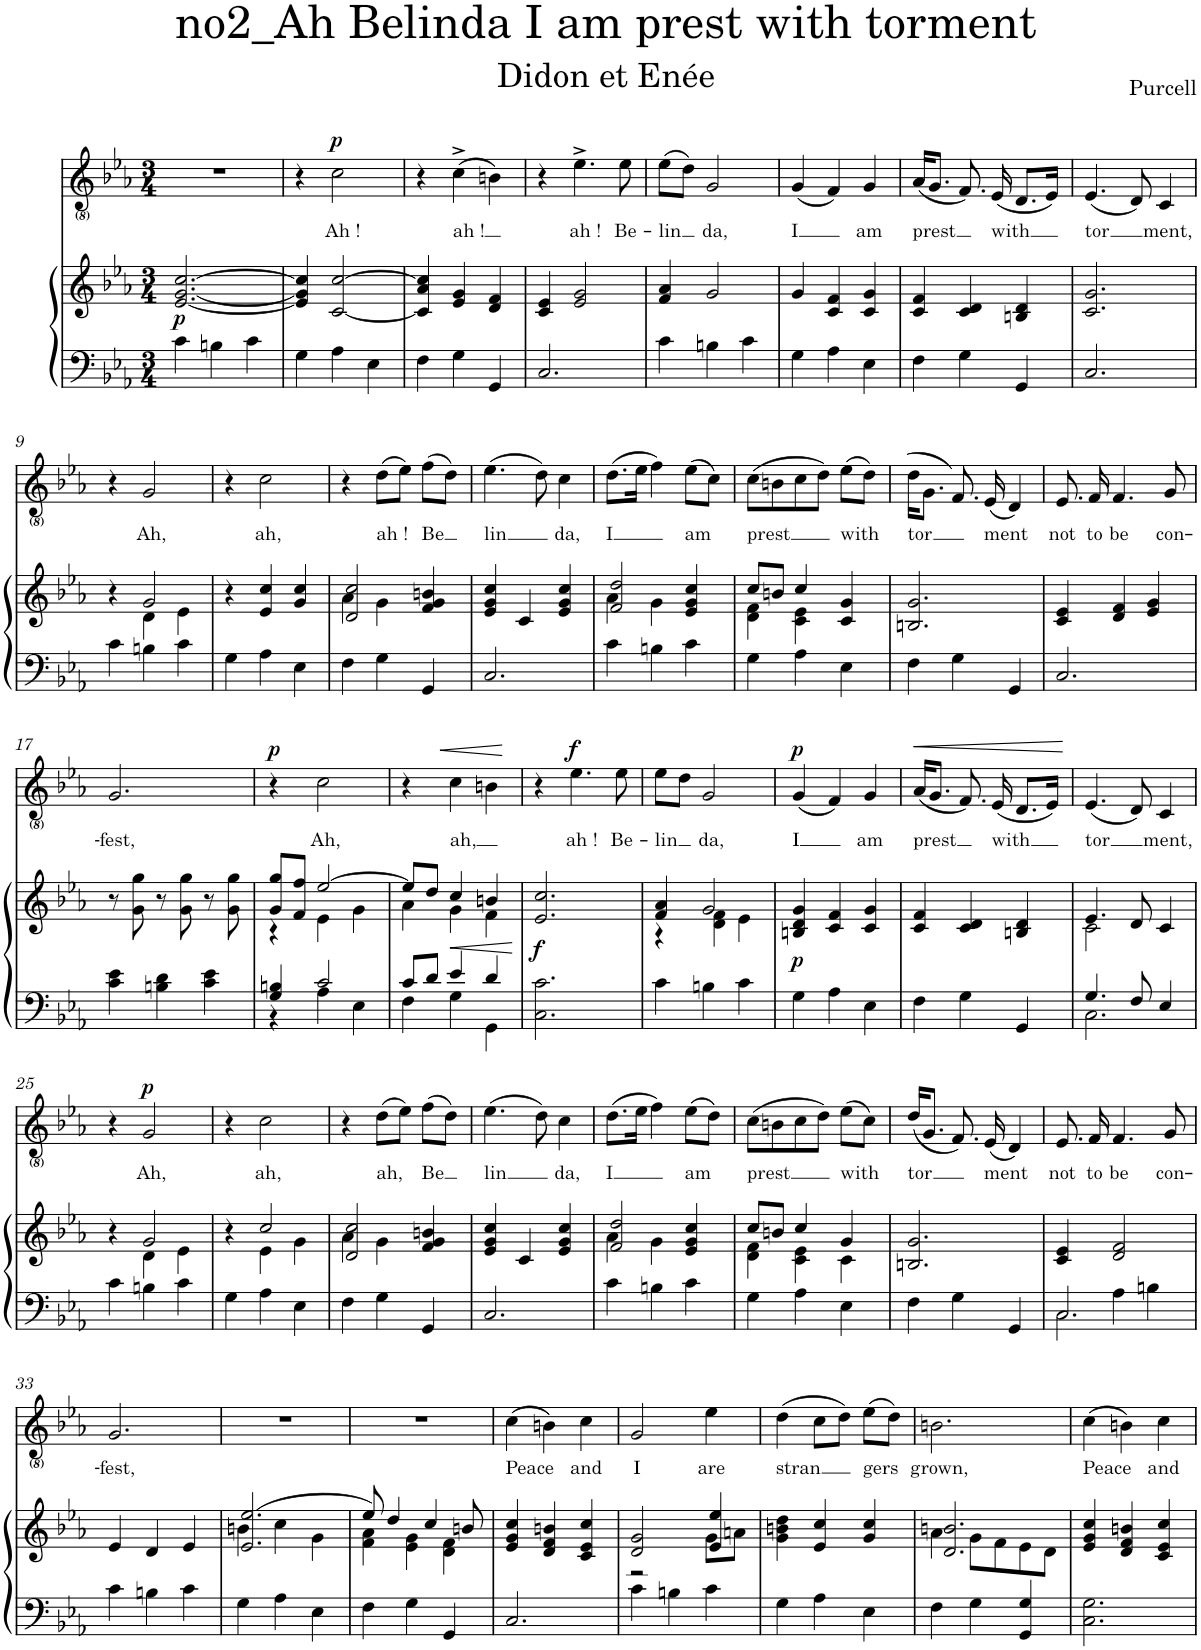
**kern	**kern	**dynam	**kern	**text	**dynam
*part2	*part2	*part2	*part1	*part1	*part1
*staff3	*staff2	*staff2/3	*staff1	*staff1	*staff1
*I"Piano	*	*	*I"Voice	*	*
*I'Pno	*	*	*I'V	*	*
*clefF4	*clefG2	*	*clefG2	*	*
*k[b-e-a-]	*k[b-e-a-]	*	*k[b-e-a-]	*	*
*M3/4	*M3/4	*	*M3/4	*	*
=1	=1	=1	=1	=1	=1
!	!	!LO:DY:b	!	!	!
4c\	[2.e-/ [2.g/ [2.cc/	p	2.r	.	.
4Bn\	.	.	.	.	.
4c\	.	.	.	.	.
=2	=2	=2	=2	=2	=2
4G\	4e-/] 4g/] 4cc/]	.	4r	.	.
!	!	!	!	!LO:LY:b	!LO:DY:a
4A-\	[2c/ [2cc/	.	2cc\	Ah !	p
4E-\	.	.	.	.	.
=3	=3	=3	=3	=3	=3
4F\	4c/] 4a-/ 4cc/]	.	4r	.	.
!	!	!	!	!LO:LY:b	!
4G\	4e-/ 4g/	.	(4cc^\	ah !	.
4GG/	4d/ 4f/	.	4bn\)	.	.
=4	=4	=4	=4	=4	=4
2.C/	4c/ 4e-/	.	4r	.	.
!	!	!	!	!LO:LY:b	!
.	2e-/ 2g/	.	4.ee-^\	ah !	.
!	!	!	!	!LO:LY:b	!
.	.	.	8ee-\	Be-	.
=5	=5	=5	=5	=5	=5
!	!	!	!	!LO:LY:b	!
4c\	4f/ 4a-/	.	(8ee-\L	-lin	.
.	.	.	8dd\J)	.	.
!	!	!	!	!LO:LY:b	!
4Bn\	2g/	.	2g/	da,	.
4c\	.	.	.	.	.
=6	=6	=6	=6	=6	=6
!	!	!	!	!LO:LY:b	!
4G\	4g/	.	(4g/	I	.
4A-\	4c/ 4f/	.	4f/)	.	.
!	!	!	!	!LO:LY:b	!
4E-\	4c/ 4g/	.	4g/	am	.
=7	=7	=7	=7	=7	=7
!	!	!	!	!LO:LY:b	!
4F\	4c/ 4f/	.	(16a-/KL	prest	.
.	.	.	8.g/J	.	.
4G\	4c/ 4d/	.	8.f/)	.	.
!	!	!	!	!LO:LY:b	!
.	.	.	(16e-/	with	.
4GG/	4Bn/ 4d/	.	8.d/L	.	.
.	.	.	16e-/Jk)	.	.
=8	=8	=8	=8	=8	=8
!	!	!	!	!LO:LY:b	!
2.C/	2.c/ 2.g/	.	(4.e-/	tor	.
.	.	.	8d/)	.	.
!	!	!	!	!LO:LY:b	!
.	.	.	4c/	ment,	.
!!LO:LB:g=z
=9	=9	=9	=9	=9	=9
*	*^	*	*	*	*
4c\	4r	4ryy	.	4r	.	.
!	!	!	!	!	!LO:LY:b	!
4Bn\	2g/	4d\	.	2g/	Ah,	.
4c\	.	4e-\	.	.	.	.
*	*v	*v	*	*	*	*
=10	=10	=10	=10	=10	=10
4G\	4r	.	4r	.	.
!	!	!	!	!LO:LY:b	!
4A-\	4e-/ 4cc/	.	2cc\	ah,	.
4E-\	4g/ 4cc/	.	.	.	.
=11	=11	=11	=11	=11	=11
*	*^	*	*	*	*
4F\	2d/ 2cc/	4a-\	.	4r	.	.
!	!	!	!	!	!LO:LY:b	!
4G\	.	4g\	.	(8dd\L	ah !	.
.	.	.	.	8ee-\J)	.	.
!	!	!	!	!	!LO:LY:b	!
4GG/	4f/ 4g/ 4bn/	4ryy	.	(8ff\L	Be	.
.	.	.	.	8dd\J)	.	.
*	*v	*v	*	*	*	*
=12	=12	=12	=12	=12	=12
!	!	!	!	!LO:LY:b	!
2.C/	4e-/ 4g/ 4cc/	.	(4.ee-\	lin	.
.	4c/	.	.	.	.
.	.	.	8dd\)	.	.
!	!	!	!	!LO:LY:b	!
.	4e-/ 4g/ 4cc/	.	4cc\	da,	.
=13	=13	=13	=13	=13	=13
*	*^	*	*	*	*
!	!	!	!	!	!LO:LY:b	!
4c\	2f/ 2dd/	4a-\	.	(8.dd\L	I	.
.	.	.	.	16ee-\Jk	.	.
4Bn\	.	4g\	.	4ff\)	.	.
!	!	!	!	!	!LO:LY:b	!
4c\	4e-/ 4g/ 4cc/	4ryy	.	(8ee-\L	am	.
.	.	.	.	8cc\J)	.	.
=14	=14	=14	=14	=14	=14	=14
!	!	!	!	!	!LO:LY:b	!
4G\	8cc/L	4d\ 4f\	.	(8cc\L	prest	.
.	8bn/J	.	.	8bn\	.	.
4A-\	4cc/	4c\ 4e-\	.	8cc\	.	.
.	.	.	.	8dd\J)	.	.
!	!	!	!	!	!LO:LY:b	!
4E-\	4c/ 4g/	4ryy	.	(8ee-\L	with	.
.	.	.	.	8dd\J)	.	.
*	*v	*v	*	*	*	*
=15	=15	=15	=15	=15	=15
!	!	!	!	!LO:LY:b	!
4F\	2.Bn/ 2.g/	.	(16dd\KL	tor	.
.	.	.	8.g\J	.	.
4G\	.	.	8.f/)	.	.
!	!	!	!	!LO:LY:b	!
.	.	.	(16e-/	ment	.
4GG/	.	.	4d/)	.	.
=16	=16	=16	=16	=16	=16
!	!	!	!	!LO:LY:b	!
2.C/	4c/ 4e-/	.	8.e-/	not	.
!	!	!	!	!LO:LY:b	!
.	.	.	16f/	to	.
!	!	!	!	!LO:LY:b	!
.	4d/ 4f/	.	4.f/	be	.
.	4e-/ 4g/	.	.	.	.
!	!	!	!	!LO:LY:b	!
.	.	.	8g/	con-	.
!!LO:LB:g=z
=17	=17	=17	=17	=17	=17
!	!	!	!	!LO:LY:b	!
4c\ 4e-\	8r	.	2.g/	-fest,	.
.	8g\ 8gg\	.	.	.	.
4Bn\ 4d\	8r	.	.	.	.
.	8g\ 8gg\	.	.	.	.
4c\ 4e-\	8r	.	.	.	.
.	8g\ 8gg\	.	.	.	.
=18	=18	=18	=18	=18	=18
*^	*^	*	*	*	*
!	!	!	!	!	!	!	!LO:DY:a
4G/ 4Bn/	4r	8g/ 8gg/L	4r	.	4r	.	p
.	.	8f/ 8ff/J	.	.	.	.	.
!	!	!	!	!	!	!LO:LY:b	!
2c/	4A-\	[2ee-/	4e-\	.	2cc\	Ah,	.
.	4E-\	.	4g\	.	.	.	.
=19	=19	=19	=19	=19	=19	=19	=19
8c/L	4F\	8ee-/L]	4a-\	.	4r	.	.
8d/J	.	8dd/J	.	.	.	.	.
!	!	!	!	!	!	!LO:LY:b	!LO:HP:b
4e-/	4G\	4cc/	4g\	.	4cc\	ah,	<
4d/	4GG\	4bn/	4f\	.	4bn\	.	.
*v	*v	*	*	*	*	*	*
*	*v	*v	*	*	*	*
.	.	.	.	.	[
=20	=20	=20	=20	=20	=20
!	!	!LO:DY:b	!	!	!
2.C\ 2.c\	2.e-/ 2.cc/	f	4r	.	.
!	!	!	!	!LO:LY:b	!LO:DY:a
.	.	.	4.ee-\	ah !	f
!	!	!	!	!LO:LY:b	!
.	.	.	8ee-\	Be-	.
=21	=21	=21	=21	=21	=21
*	*^	*	*	*	*
!	!	!	!	!	!LO:LY:b	!
4c\	4f/ 4a-/	4r	.	8ee-\L	-lin	.
.	.	.	.	8dd\J	.	.
!	!	!	!	!	!LO:LY:b	!
4Bn\	2g/	4d\ 4f\	.	2g/	da,	.
4c\	.	4e-\	.	.	.	.
=22	=22	=22	=22	=22	=22	=22
!	!	!	!LO:DY:b	!	!LO:LY:b	!LO:DY:a
*	*v	*v	*	*	*	*
4G\	4Bn/ 4d/ 4g/	p	(4g/	I	p
4A-\	4c/ 4f/	.	4f/)	.	.
!	!	!	!	!LO:LY:b	!
4E-\	4c/ 4g/	.	4g/	am	.
=23	=23	=23	=23	=23	=23
!	!	!	!	!LO:LY:b	!LO:HP:b
4F\	4c/ 4f/	.	(16a-/KL	prest	<
.	.	.	8.g/J	.	.
4G\	4c/ 4d/	.	8.f/)	.	.
!	!	!	!	!LO:LY:b	!
.	.	.	(16e-/	with	.
4GG/	4Bn/ 4d/	.	8.d/L	.	.
.	.	.	16e-/Jk)	.	.
.	.	.	.	.	[
=24	=24	=24	=24	=24	=24
*^	*^	*	*	*	*
!	!	!	!	!	!	!LO:LY:b	!
4.G/	2.C\	4.e-/	2c\	.	(4.e-/	tor	.
8F/	.	8d/	.	.	8d/)	.	.
!	!	!	!	!	!	!LO:LY:b	!
4E-/	.	4c/	4ryy	.	4c/	ment,	.
*v	*v	*	*	*	*	*	*
!!LO:LB:g=z
=25	=25	=25	=25	=25	=25	=25
4c\	4r	4ryy	.	4r	.	.
!	!	!	!	!	!LO:LY:b	!LO:DY:a
4Bn\	2g/	4d\	.	2g/	Ah,	p
4c\	.	4e-\	.	.	.	.
=26	=26	=26	=26	=26	=26	=26
4G\	4r	4ryy	.	4r	.	.
!	!	!	!	!	!LO:LY:b	!
4A-\	2cc/	4e-\	.	2cc\	ah,	.
4E-\	.	4g\	.	.	.	.
=27	=27	=27	=27	=27	=27	=27
4F\	2d/ 2cc/	4a-\	.	4r	.	.
!	!	!	!	!	!LO:LY:b	!
4G\	.	4g\	.	(8dd\L	ah,	.
.	.	.	.	8ee-\J)	.	.
!	!	!	!	!	!LO:LY:b	!
4GG/	4f/ 4g/ 4bn/	4ryy	.	(8ff\L	-Be	.
.	.	.	.	8dd\J)	.	.
*	*v	*v	*	*	*	*
=28	=28	=28	=28	=28	=28
!	!	!	!	!LO:LY:b	!
2.C/	4e-/ 4g/ 4cc/	.	(4.ee-\	lin	.
.	4c/	.	.	.	.
.	.	.	8dd\)	.	.
!	!	!	!	!LO:LY:b	!
.	4e-/ 4g/ 4cc/	.	4cc\	da,	.
=29	=29	=29	=29	=29	=29
*	*^	*	*	*	*
!	!	!	!	!	!LO:LY:b	!
4c\	2f/ 2dd/	4a-\	.	(8.dd\L	I	.
.	.	.	.	16ee-\Jk	.	.
4Bn\	.	4g\	.	4ff\)	.	.
!	!	!	!	!	!LO:LY:b	!
4c\	4e-/ 4g/ 4cc/	4ryy	.	(8ee-\L	am	.
.	.	.	.	8dd\J)	.	.
=30	=30	=30	=30	=30	=30	=30
!	!	!	!	!	!LO:LY:b	!
4G\	8cc/L	4d\ 4f\	.	(8cc\L	prest	.
.	8bn/J	.	.	8bn\	.	.
4A-\	4cc/	4c\ 4e-\	.	8cc\	.	.
.	.	.	.	8dd\J)	.	.
!	!	!	!	!	!LO:LY:b	!
4E-\	4g/	4c\	.	(8ee-\L	with	.
.	.	.	.	8cc\J)	.	.
*	*v	*v	*	*	*	*
=31	=31	=31	=31	=31	=31
!	!	!	!	!LO:LY:b	!
4F\	2.Bn/ 2.g/	.	(<16dd/KL	tor	.
.	.	.	8.g/J	.	.
4G\	.	.	8.f/)	.	.
!	!	!	!	!LO:LY:b	!
.	.	.	(16e-/	ment	.
4GG/	.	.	4d/)	.	.
=32	=32	=32	=32	=32	=32
*^	*	*	*	*	*
!	!	!	!	!	!LO:LY:b	!
2.C/	4C\	4c/ 4e-/	.	8.e-/	not	.
!	!	!	!	!	!LO:LY:b	!
.	.	.	.	16f/	to	.
!	!	!	!	!	!LO:LY:b	!
.	4A-\	2d/ 2f/	.	4.f/	be	.
.	4Bn\	.	.	.	.	.
!	!	!	!	!	!LO:LY:b	!
.	.	.	.	8g/	con-	.
*v	*v	*	*	*	*	*
!!LO:LB:g=z
=33	=33	=33	=33	=33	=33
!	!	!	!	!LO:LY:b	!
4c\	4e-/	.	2.g/	-fest,	.
4Bn\	4d/	.	.	.	.
4c\	4e-/	.	.	.	.
=34	=34	=34	=34	=34	=34
*	*^	*	*	*	*
4G\	(2.e-/ 2.ee-/	4bn\	.	2.r	.	.
4A-\	.	4cc\	.	.	.	.
4E-\	.	4g\	.	.	.	.
=35	=35	=35	=35	=35	=35	=35
4F\	8ee-/)	4f\ 4a-\	.	2.r	.	.
.	4dd/	.	.	.	.	.
4G\	.	4e-\ 4g\	.	.	.	.
.	4cc/	.	.	.	.	.
4GG/	.	4d\ 4f\	.	.	.	.
.	8bn/	.	.	.	.	.
*	*v	*v	*	*	*	*
=36	=36	=36	=36	=36	=36
!	!	!	!	!LO:LY:b	!
2.C/	4e-/ 4g/ 4cc/	.	(4cc\	Peace	.
.	4d/ 4f/ 4bn/	.	4bn\)	.	.
!	!	!	!	!LO:LY:b	!
.	4c/ 4e-/ 4cc/	.	4cc\	and	.
=37	=37	=37	=37	=37	=37
*	*^	*	*	*	*
!	!	!	!	!	!LO:LY:b	!
4c\	2d/ 2g/	2r	.	2g/	I	.
4Bn\	.	.	.	.	.	.
!	!	!	!	!	!LO:LY:b	!
4c\	4e-/ 4ee-/	8g\L	.	4ee-\	are	.
.	.	8an\J	.	.	.	.
=38	=38	=38	=38	=38	=38	=38
!	!	!	!	!	!LO:LY:b	!
*	*v	*v	*	*	*	*
4G\	4g\ 4bn\ 4dd\	.	(4dd\	stran	.
4A-\	4e-/ 4cc/	.	8cc\L	.	.
.	.	.	8dd\J)	.	.
!	!	!	!	!LO:LY:b	!
4E-\	4g/ 4cc/	.	(8ee-\L	gers	.
.	.	.	8dd\J)	.	.
=39	=39	=39	=39	=39	=39
*	*^	*	*	*	*
!	!	!	!	!	!LO:LY:b	!
4F\	2.d/ 2.bn/	4a-\	.	2.bn\	grown,	.
4G\	.	8g\L	.	.	.	.
.	.	8f\	.	.	.	.
4GG/ 4G/	.	8e-\	.	.	.	.
.	.	8d\J	.	.	.	.
=40	=40	=40	=40	=40	=40	=40
!	!	!	!	!	!LO:LY:b	!
*	*v	*v	*	*	*	*
2.C\ 2.G\	4e-/ 4g/ 4cc/	.	(4cc\	Peace	.
.	4d/ 4f/ 4bn/	.	4bn\)	.	.
!	!	!	!	!LO:LY:b	!
.	4c/ 4e-/ 4cc/	.	4cc\	and	.
=	=	=	=	=	=
*-	*-	*-	*-	*-	*-
